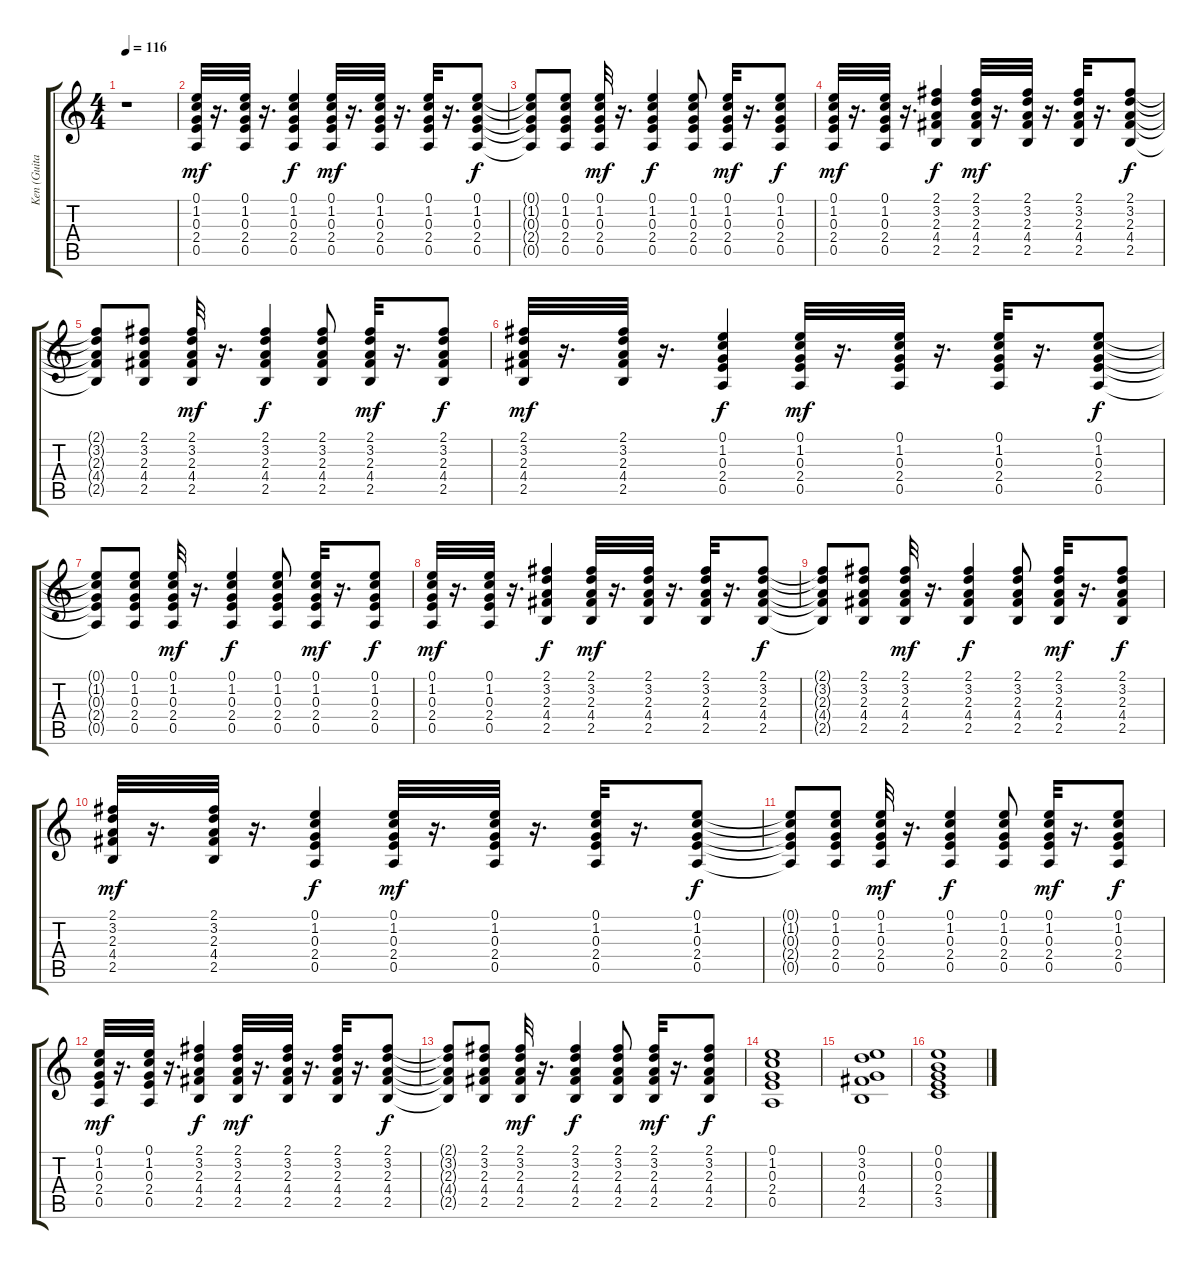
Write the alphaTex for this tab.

\track ("Ken (Guitar)" "Ken (Guita") {instrument distortionguitar}
\staff {score tabs}
\tuning (E4 B3 G3 D3 A2 E2) {hide}
\ts (4 4)
\tempo 116
\clef g2
\ks c
r.1{dy ff} |
(0.1 1.2 0.3 2.4 0.5).32{dy mf volume 11 balance 15 instrument distortionguitar} r.16{d} (0.1 1.2 0.3 2.4 0.5).32 r.16{d} (0.1 1.2 0.3 2.4 0.5).4{dy f} (0.1 1.2 0.3 2.4 0.5).32{dy mf} r.16{d} (0.1 1.2 0.3 2.4 0.5).32 r.16{d} (0.1 1.2 0.3 2.4 0.5).32 r.16{d} (0.1 1.2 0.3 2.4 0.5).8{dy f} |
(0.1{t} 1.2{t} 0.3{t} 2.4{t} 0.5{t}).8 (0.1 1.2 0.3 2.4 0.5).8 (0.1 1.2 0.3 2.4 0.5).32{dy mf} r.16{d} (0.1 1.2 0.3 2.4 0.5).4{dy f} (0.1 1.2 0.3 2.4 0.5).8 (0.1 1.2 0.3 2.4 0.5).32{dy mf} r.16{d} (0.1 1.2 0.3 2.4 0.5).8{dy f} |
(0.1 1.2 0.3 2.4 0.5).32{dy mf} r.16{d} (0.1 1.2 0.3 2.4 0.5).32 r.16{d} (2.1 3.2 2.3 4.4 2.5).4{dy f} (2.1 3.2 2.3 4.4 2.5).32{dy mf} r.16{d} (2.1 3.2 2.3 4.4 2.5).32 r.16{d} (2.1 3.2 2.3 4.4 2.5).32 r.16{d} (2.1 3.2 2.3 4.4 2.5).8{dy f} |
(2.1{t} 3.2{t} 2.3{t} 4.4{t} 2.5{t}).8 (2.1 3.2 2.3 4.4 2.5).8 (2.1 3.2 2.3 4.4 2.5).32{dy mf} r.16{d} (2.1 3.2 2.3 4.4 2.5).4{dy f} (2.1 3.2 2.3 4.4 2.5).8 (2.1 3.2 2.3 4.4 2.5).32{dy mf} r.16{d} (2.1 3.2 2.3 4.4 2.5).8{dy f} |
(2.1 3.2 2.3 4.4 2.5).32{dy mf} r.16{d} (2.1 3.2 2.3 4.4 2.5).32 r.16{d} (0.1 1.2 0.3 2.4 0.5).4{dy f} (0.1 1.2 0.3 2.4 0.5).32{dy mf} r.16{d} (0.1 1.2 0.3 2.4 0.5).32 r.16{d} (0.1 1.2 0.3 2.4 0.5).32 r.16{d} (0.1 1.2 0.3 2.4 0.5).8{dy f} |
(0.1{t} 1.2{t} 0.3{t} 2.4{t} 0.5{t}).8 (0.1 1.2 0.3 2.4 0.5).8 (0.1 1.2 0.3 2.4 0.5).32{dy mf} r.16{d} (0.1 1.2 0.3 2.4 0.5).4{dy f} (0.1 1.2 0.3 2.4 0.5).8 (0.1 1.2 0.3 2.4 0.5).32{dy mf} r.16{d} (0.1 1.2 0.3 2.4 0.5).8{dy f} |
(0.1 1.2 0.3 2.4 0.5).32{dy mf} r.16{d} (0.1 1.2 0.3 2.4 0.5).32 r.16{d} (2.1 3.2 2.3 4.4 2.5).4{dy f} (2.1 3.2 2.3 4.4 2.5).32{dy mf} r.16{d} (2.1 3.2 2.3 4.4 2.5).32 r.16{d} (2.1 3.2 2.3 4.4 2.5).32 r.16{d} (2.1 3.2 2.3 4.4 2.5).8{dy f} |
(2.1{t} 3.2{t} 2.3{t} 4.4{t} 2.5{t}).8 (2.1 3.2 2.3 4.4 2.5).8 (2.1 3.2 2.3 4.4 2.5).32{dy mf} r.16{d} (2.1 3.2 2.3 4.4 2.5).4{dy f} (2.1 3.2 2.3 4.4 2.5).8 (2.1 3.2 2.3 4.4 2.5).32{dy mf} r.16{d} (2.1 3.2 2.3 4.4 2.5).8{dy f} |
(2.1 3.2 2.3 4.4 2.5).32{dy mf} r.16{d} (2.1 3.2 2.3 4.4 2.5).32 r.16{d} (0.1 1.2 0.3 2.4 0.5).4{dy f} (0.1 1.2 0.3 2.4 0.5).32{dy mf} r.16{d} (0.1 1.2 0.3 2.4 0.5).32 r.16{d} (0.1 1.2 0.3 2.4 0.5).32 r.16{d} (0.1 1.2 0.3 2.4 0.5).8{dy f} |
(0.1{t} 1.2{t} 0.3{t} 2.4{t} 0.5{t}).8 (0.1 1.2 0.3 2.4 0.5).8 (0.1 1.2 0.3 2.4 0.5).32{dy mf} r.16{d} (0.1 1.2 0.3 2.4 0.5).4{dy f} (0.1 1.2 0.3 2.4 0.5).8 (0.1 1.2 0.3 2.4 0.5).32{dy mf} r.16{d} (0.1 1.2 0.3 2.4 0.5).8{dy f} |
(0.1 1.2 0.3 2.4 0.5).32{dy mf} r.16{d} (0.1 1.2 0.3 2.4 0.5).32 r.16{d} (2.1 3.2 2.3 4.4 2.5).4{dy f} (2.1 3.2 2.3 4.4 2.5).32{dy mf} r.16{d} (2.1 3.2 2.3 4.4 2.5).32 r.16{d} (2.1 3.2 2.3 4.4 2.5).32 r.16{d} (2.1 3.2 2.3 4.4 2.5).8{dy f} |
(2.1{t} 3.2{t} 2.3{t} 4.4{t} 2.5{t}).8 (2.1 3.2 2.3 4.4 2.5).8 (2.1 3.2 2.3 4.4 2.5).32{dy mf} r.16{d} (2.1 3.2 2.3 4.4 2.5).4{dy f} (2.1 3.2 2.3 4.4 2.5).8 (2.1 3.2 2.3 4.4 2.5).32{dy mf} r.16{d} (2.1 3.2 2.3 4.4 2.5).8{dy f} |
(0.1 1.2 0.3 2.4 0.5).1 |
(0.1 3.2 0.3 4.4 2.5).1 |
(0.1 0.2 0.3 2.4 3.5).1
